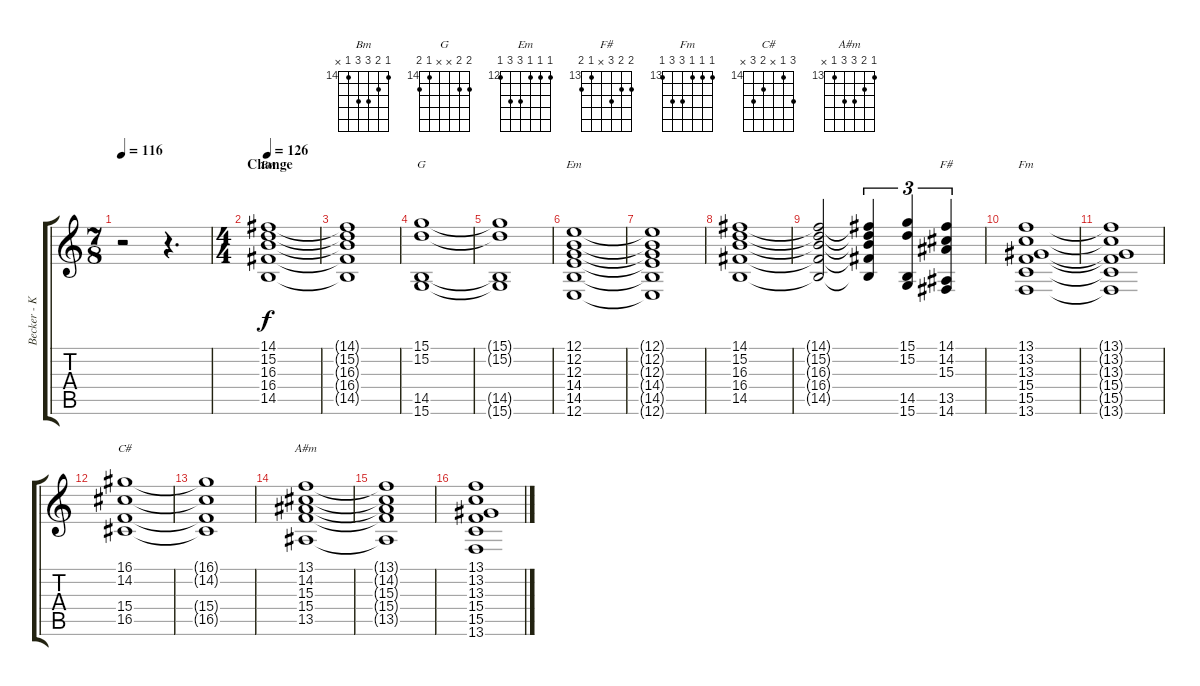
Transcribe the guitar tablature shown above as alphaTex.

\track ("Becker - Keyboard" "Becker - K") {instrument pad2warm}
\staff {score tabs}
\tuning (E4 B3 G3 D3 A2 E2) {hide}
\chord ("Bm" 14 15 16 16 14 x) {firstfret 14}
\chord ("G" 15 15 x x 14 15) {firstfret 14}
\chord ("Em" 12 12 12 14 14 12) {firstfret 12}
\chord ("F#" 14 14 15 x 13 14) {firstfret 13}
\chord ("Fm" 13 13 13 15 15 13) {firstfret 13}
\chord ("C#" 16 14 x 15 16 x) {firstfret 14}
\chord ("A#m" 13 14 15 15 13 x) {firstfret 13}
\ts (7 8)
\tempo 116
\clef g2
\ks c
r.2{dy f} r.4{d} |
\ts (4 4)
\section ("" "Change")
\tempo 126
(14.1 15.2 16.3 16.4 14.5).1{ch "Bm"} |
(14.1{t} 15.2{t} 16.3{t} 16.4{t} 14.5{t}).1 |
(15.1 15.2 14.5 15.6).1{ch "G"} |
(15.1{t} 15.2{t} 14.5{t} 15.6{t}).1 |
(12.1 12.2 12.3 14.4 14.5 12.6).1{ch "Em"} |
(12.1{t} 12.2{t} 12.3{t} 14.4{t} 14.5{t} 12.6{t}).1 |
(14.1 15.2 16.3 16.4 14.5).1 |
(14.1{t} 15.2{t} 16.3{t} 16.4{t} 14.5{t}).2 (14.1{t} 15.2{t} 16.3{t} 16.4{t} 14.5{t}).4{tu (3 2)} (15.1 15.2 14.5 15.6).4{tu (3 2)} (14.1 14.2 15.3 13.5 14.6).4{tu (3 2) ch "F#"} |
(13.1 13.2 13.3 15.4 15.5 13.6).1{ch "Fm"} |
(13.1{t} 13.2{t} 13.3{t} 15.4{t} 15.5{t} 13.6{t}).1 |
(16.1 14.2 15.4 16.5).1{ch "C#"} |
(16.1{t} 14.2{t} 15.4{t} 16.5{t}).1 |
(13.1 14.2 15.3 15.4 13.5).1{ch "A#m"} |
(13.1{t} 14.2{t} 15.3{t} 15.4{t} 13.5{t}).1 |
(13.1 13.2 13.3 15.4 15.5 13.6).1
